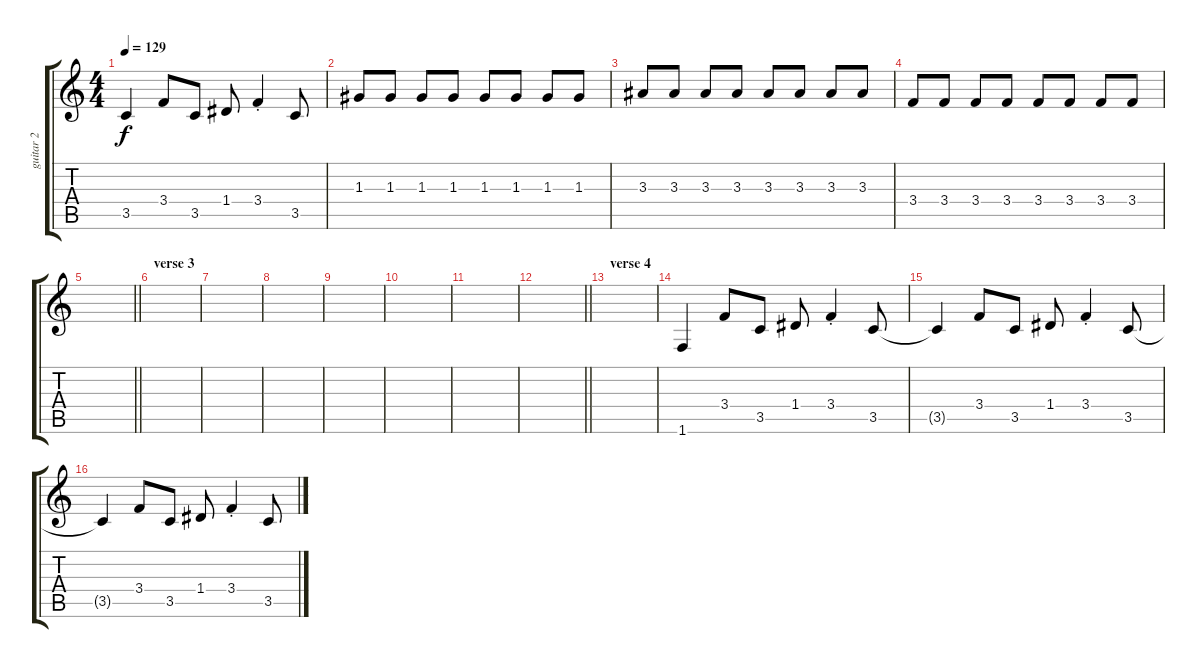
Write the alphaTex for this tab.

\track ("guitar 2" "guitar 2") {instrument overdrivenguitar}
\staff {score tabs}
\tuning (E4 B3 G3 D3 A2 E2) {hide}
\ts (4 4)
\tempo 129
\clef g2
\ks c
3.5{t}.4{dy f} 3.4.8 3.5.8 1.4.8 3.4{st}.4 3.5.8 |
1.3.8 1.3.8 1.3.8 1.3.8 1.3.8 1.3.8 1.3.8 1.3.8 |
3.3.8 3.3.8 3.3.8 3.3.8 3.3.8 3.3.8 3.3.8 3.3.8 |
3.4.8 3.4.8 3.4.8 3.4.8 3.4.8 3.4.8 3.4.8 3.4.8 |
\barLineRight lightlight
|
\section ("" "verse 3")
|
|
|
|
|
|
\barLineRight lightlight
|
\section ("" "verse 4")
|
1.6.4 3.4.8 3.5.8 1.4.8 3.4{st}.4 3.5.8 |
3.5{t}.4 3.4.8 3.5.8 1.4.8 3.4{st}.4 3.5.8 |
3.5{t}.4 3.4.8 3.5.8 1.4.8 3.4{st}.4 3.5.8
